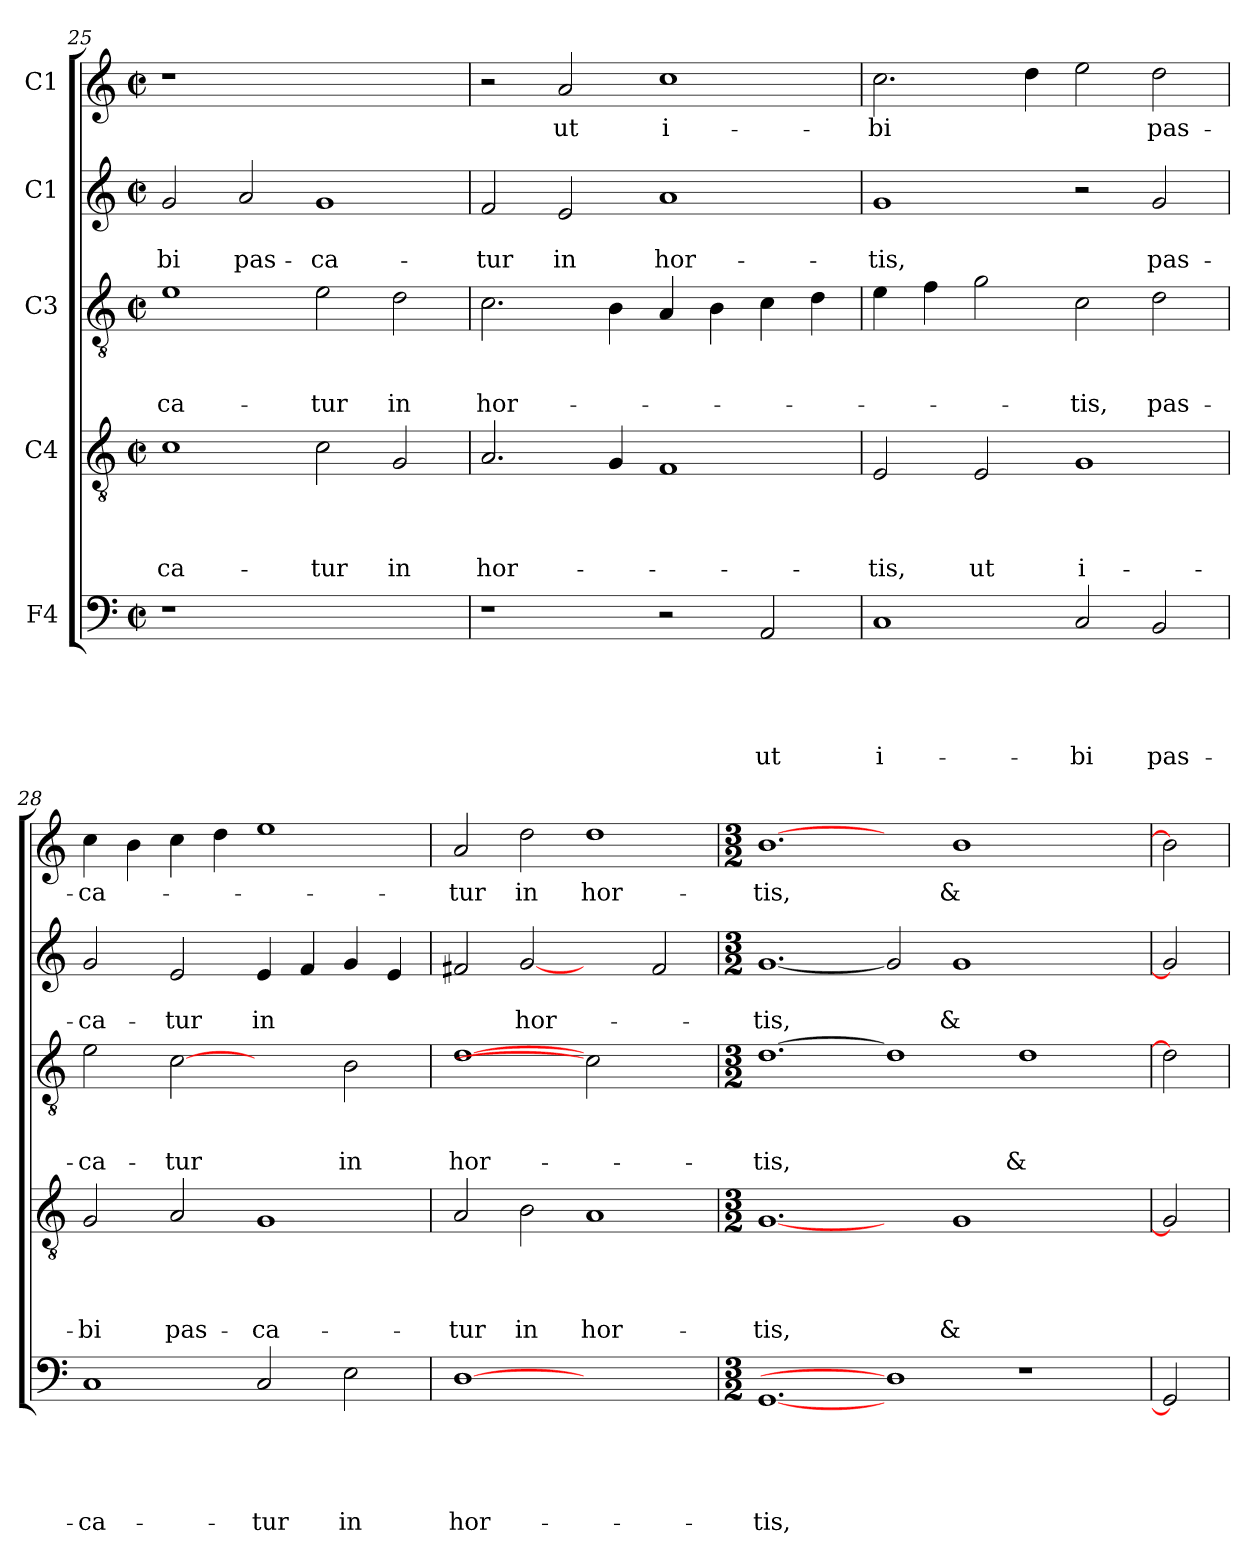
**kern	**text	**text	**text	**text	**text	**kern	**text	**text	**text	**text	**kern	**text	**text	**text	**kern	**text	**text	**kern	**text
*part5	*part5	*part5	*part5	*part5	*part5	*part4	*part4	*part4	*part4	*part4	*part3	*part3	*part3	*part3	*part2	*part2	*part2	*part1	*part1
*staff5	*staff5	*staff5	*staff5	*staff5	*staff5	*staff4	*staff4	*staff4	*staff4	*staff4	*staff3	*staff3	*staff3	*staff3	*staff2	*staff2	*staff2	*staff1	*staff1
*I"F4	*	*	*	*	*	*I"C4	*	*	*	*	*I"C3	*	*	*	*I"C1	*	*	*I"C1	*
!!LO:PB:g=z
*clefF4	*	*	*	*	*	*clefGv2	*	*	*	*	*clefGv2	*	*	*	*clefG2	*	*	*clefG2	*
*k[]	*	*	*	*	*	*k[]	*	*	*	*	*k[]	*	*	*	*k[]	*	*	*k[]	*
*C:	*	*	*	*	*	*C:	*	*	*	*	*C:	*	*	*	*C:	*	*	*C:	*
*M2/2	*	*	*	*	*	*M2/2	*	*	*	*	*M2/2	*	*	*	*M2/2	*	*	*M2/2	*
*met(c|)	*	*	*	*	*	*met(c|)	*	*	*	*	*met(c|)	*	*	*	*met(c|)	*	*	*met(c|)	*
=25	=25	=25	=25	=25	=25	=25	=25	=25	=25	=25	=25	=25	=25	=25	=25	=25	=25	=25	=25
!	!	!	!	!	!	!	!	!	!	!LO:LY:b	!	!	!	!LO:LY:b	!	!	!LO:LY:b	!	!
1r	.	.	.	.	.	1c	.	.	.	-ca-	1e	.	.	-ca-	2g/	.	-bi	1r	.
!	!	!	!	!	!	!	!	!	!	!	!	!	!	!	!	!	!LO:LY:b	!	!
.	.	.	.	.	.	.	.	.	.	.	.	.	.	.	2a/	.	pas-	.	.
!	!	!	!	!	!	!	!	!	!	!LO:LY:b	!	!	!	!LO:LY:b	!	!	!LO:LY:b	!	!
1ryy	.	.	.	.	.	2c\	.	.	.	-tur	2e\	.	.	-tur	1g	.	-ca-	1ryy	.
!	!	!	!	!	!	!	!	!	!	!LO:LY:b	!	!	!	!LO:LY:b	!	!	!	!	!
.	.	.	.	.	.	2G/	.	.	.	in	2d\	.	.	in	.	.	.	.	.
=26	=26	=26	=26	=26	=26	=26	=26	=26	=26	=26	=26	=26	=26	=26	=26	=26	=26	=26	=26
!	!	!	!	!	!	!	!	!	!	!LO:LY:b	!	!	!	!LO:LY:b	!	!	!LO:LY:b	!	!
1r	.	.	.	.	.	2.A/	.	.	.	hor-	2.c\	.	.	hor-	2f/	.	-tur	2r	.
!	!	!	!	!	!	!	!	!	!	!	!	!	!	!	!	!	!LO:LY:b	!	!LO:LY:b
.	.	.	.	.	.	.	.	.	.	.	.	.	.	.	2e/	.	in	2a/	ut
.	.	.	.	.	.	4G/	.	.	.	.	4B\	.	.	.	.	.	.	.	.
!	!	!	!	!	!	!	!	!	!	!	!	!	!	!	!	!	!LO:LY:b	!	!LO:LY:b
2r	.	.	.	.	.	1F	.	.	.	.	4A/	.	.	.	1a	.	hor-	1cc	i-
.	.	.	.	.	.	.	.	.	.	.	4B\	.	.	.	.	.	.	.	.
!	!	!	!	!	!LO:LY:b	!	!	!	!	!	!	!	!	!	!	!	!	!	!
2AA/	.	.	.	.	ut	.	.	.	.	.	4c\	.	.	.	.	.	.	.	.
.	.	.	.	.	.	.	.	.	.	.	4d\	.	.	.	.	.	.	.	.
=27	=27	=27	=27	=27	=27	=27	=27	=27	=27	=27	=27	=27	=27	=27	=27	=27	=27	=27	=27
!	!	!	!	!	!LO:LY:b	!	!	!	!	!LO:LY:b	!	!	!	!	!	!	!LO:LY:b	!	!LO:LY:b
1C	.	.	.	.	i-	2E/	.	.	.	-tis,	4e\	.	.	.	1g	.	-tis,	2.cc\	-bi
.	.	.	.	.	.	.	.	.	.	.	4f\	.	.	.	.	.	.	.	.
!	!	!	!	!	!	!	!	!	!	!LO:LY:b	!	!	!	!	!	!	!	!	!
.	.	.	.	.	.	2E/	.	.	.	ut	2g\	.	.	.	.	.	.	.	.
.	.	.	.	.	.	.	.	.	.	.	.	.	.	.	.	.	.	4dd\	.
!	!	!	!	!	!LO:LY:b	!	!	!	!	!LO:LY:b	!	!	!	!LO:LY:b	!	!	!	!	!
2C/	.	.	.	.	-bi	1G	.	.	.	i-	2c\	.	.	-tis,	2r	.	.	2ee\	.
!	!	!	!	!	!LO:LY:b	!	!	!	!	!	!	!	!	!LO:LY:b	!	!	!LO:LY:b	!	!LO:LY:b
2BB/	.	.	.	.	pas-	.	.	.	.	.	2d\	.	.	pas-	2g/	.	pas-	2dd\	pas-
=28	=28	=28	=28	=28	=28	=28	=28	=28	=28	=28	=28	=28	=28	=28	=28	=28	=28	=28	=28
!	!	!	!	!	!LO:LY:b	!	!	!	!	!LO:LY:b	!	!	!	!LO:LY:b	!	!	!LO:LY:b	!	!LO:LY:b
1C	.	.	.	.	-ca-	2G/	.	.	.	-bi	2e\	.	.	-ca-	2g/	.	-ca-	4cc\	-ca-
.	.	.	.	.	.	.	.	.	.	.	.	.	.	.	.	.	.	4b\	.
!	!	!	!	!	!	!	!	!	!	!LO:LY:b	!	!	!	!LO:LY:b	!	!	!LO:LY:b	!	!
.	.	.	.	.	.	2A/	.	.	.	pas-	[2c	.	.	-tur	2e/	.	-tur	4cc\	.
.	.	.	.	.	.	.	.	.	.	.	.	.	.	.	.	.	.	4dd\	.
!	!	!	!	!	!LO:LY:b	!	!	!	!	!LO:LY:b	!	!	!	!	!	!	!LO:LY:b	!	!
2C/	.	.	.	.	-tur	1G	.	.	.	-ca-	2ryy	.	.	.	4e/	.	in	1ee	.
.	.	.	.	.	.	.	.	.	.	.	.	.	.	.	4f/	.	.	.	.
!	!	!	!	!	!LO:LY:b	!	!	!	!	!	!	!	!	!LO:LY:b	!	!	!	!	!
2E\	.	.	.	.	in	.	.	.	.	.	2B\	.	.	in	4g/	.	.	.	.
.	.	.	.	.	.	.	.	.	.	.	.	.	.	.	4e/	.	.	.	.
=29	=29	=29	=29	=29	=29	=29	=29	=29	=29	=29	=29	=29	=29	=29	=29	=29	=29	=29	=29
!	!	!	!	!	!LO:LY:b	!	!	!	!	!LO:LY:b	!	!	!	!LO:LY:b	!	!	!	!	!LO:LY:b
[1D	.	.	.	.	hor-	2A/	.	.	.	-tur	[1d	.	.	hor-	2f#X/	.	.	2a/	-tur
!	!	!	!	!	!	!	!	!	!	!LO:LY:b	!	!	!	!	!	!	!LO:LY:b	!	!LO:LY:b
.	.	.	.	.	.	2B\	.	.	.	in	.	.	.	.	[2g	.	hor-	2dd\	in
!	!	!	!	!	!	!	!	!	!	!LO:LY:b	!	!	!	!	!	!	!	!	!LO:LY:b
1ryy	.	.	.	.	.	1A	.	.	.	hor-	2c]	.	.	.	2ryy	.	.	1dd	hor-
.	.	.	.	.	.	.	.	.	.	.	2ryy	.	.	.	2f#/	.	.	.	.
=30	=30	=30	=30	=30	=30	=30	=30	=30	=30	=30	=30	=30	=30	=30	=30	=30	=30	=30	=30
*M3/2	*	*	*	*	*	*M3/2	*	*	*	*	*M3/2	*	*	*	*M3/2	*	*	*M3/2	*
!	!	!	!	!	!LO:LY:b	!	!	!	!	!LO:LY:b	!	!	!	!LO:LY:b	!	!	!LO:LY:b	!	!LO:LY:b
[1.GG	.	.	.	.	-tis,	[1.G	.	.	.	-tis,	[1.d	.	.	-tis,	[1.g	.	-tis,	[1.b	-tis,
1D]	.	.	.	.	.	2ryy	.	.	.	.	1d]	.	.	.	2g]	.	.	2ryy	.
!	!	!	!	!	!	!	!	!	!	!LO:LY:b	!	!	!	!	!	!	!LO:LY:b	!	!LO:LY:b
.	.	.	.	.	.	1G	.	.	.	&	.	.	.	.	1g	.	&	1b	&
!	!	!	!	!	!	!	!	!	!	!	!	!	!	!LO:LY:b	!	!	!	!	!
1r	.	.	.	.	.	.	.	.	.	.	1d	.	.	&	.	.	.	.	.
.	.	.	.	.	.	2ryy	.	.	.	.	.	.	.	.	2ryy	.	.	2ryy	.
=31	=31	=31	=31	=31	=31	=31	=31	=31	=31	=31	=31	=31	=31	=31	=31	=31	=31	=31	=31
2GG]	.	.	.	.	.	2G]	.	.	.	.	2d]	.	.	.	2g]	.	.	2b]	.
=	=	=	=	=	=	=	=	=	=	=	=	=	=	=	=	=	=	=	=
*-	*-	*-	*-	*-	*-	*-	*-	*-	*-	*-	*-	*-	*-	*-	*-	*-	*-	*-	*-
